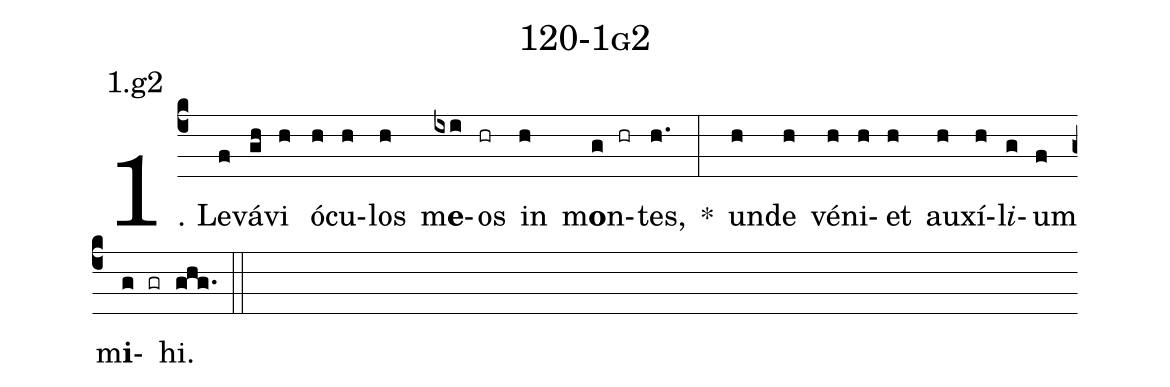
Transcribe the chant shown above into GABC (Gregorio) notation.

name: 120-1g2;
annotation: 1.g2;
%%
(c4)1. Le(f)vá(gh)vi(h) ó(h)cu(h)los(h) m<b>e</b>(ixi)os(hr) in(h) m<b>o</b>n(g hr)tes,(h.) *(:) un(h)de(h) vé(h)ni(h)et(h) au(h)xí(h)l<i>i</i>(g)um(f) m<b>i</b>(g gr)hi.(ghg.) (::)
